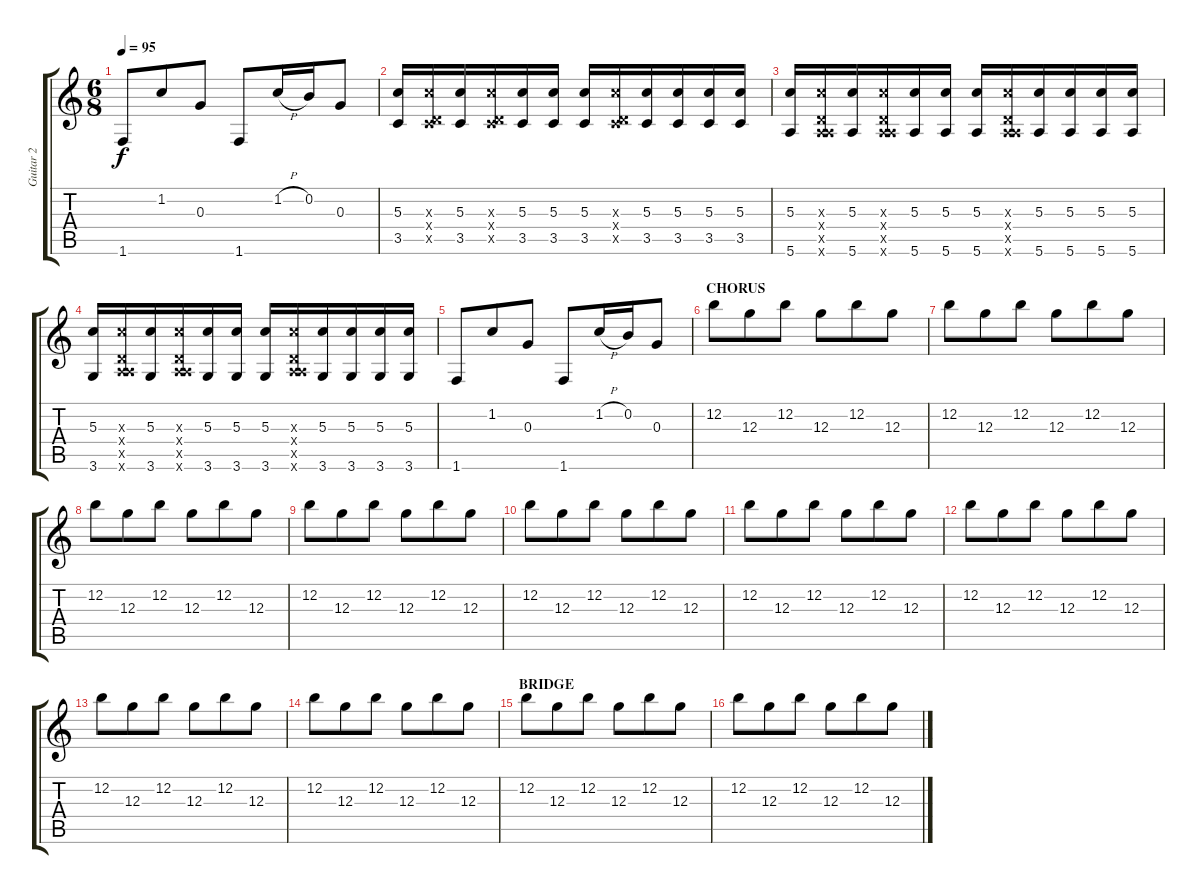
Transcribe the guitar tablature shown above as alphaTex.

\track ("Guitar 2" "Guitar 2") {instrument electricguitarjazz}
\staff {score tabs}
\tuning (E4 B3 G3 D3 A2 E2) {hide}
\ts (6 8)
\tempo 95
\clef g2
\ks c
1.6.8{dy f} 1.2.8 0.3.8 1.6.8 1.2{h}.16 0.2.16 0.3.8 |
(5.3 3.5).16 (5.3{x} 0.4{x} 3.5{x}).16 (5.3 3.5).16 (5.3{x} 0.4{x} 3.5{x}).16 (5.3 3.5).16 (5.3 3.5).16 (5.3 3.5).16 (5.3{x} 0.4{x} 3.5{x}).16 (5.3 3.5).16 (5.3 3.5).16 (5.3 3.5).16 (5.3 3.5).16 |
(5.3 5.6).16 (5.3{x} 0.4{x} 0.5{x} 5.6{x}).16 (5.3 5.6).16 (5.3{x} 0.4{x} 0.5{x} 5.6{x}).16 (5.3 5.6).16 (5.3 5.6).16 (5.3 5.6).16 (5.3{x} 0.4{x} 0.5{x} 5.6{x}).16 (5.3 5.6).16 (5.3 5.6).16 (5.3 5.6).16 (5.3 5.6).16 |
(5.3 3.6).16 (5.3{x} 0.4{x} 0.5{x} 5.6{x}).16 (5.3 3.6).16 (5.3{x} 0.4{x} 0.5{x} 5.6{x}).16 (5.3 3.6).16 (5.3 3.6).16 (5.3 3.6).16 (5.3{x} 0.4{x} 0.5{x} 5.6{x}).16 (5.3 3.6).16 (5.3 3.6).16 (5.3 3.6).16 (5.3 3.6).16 |
1.6.8 1.2.8 0.3.8 1.6.8 1.2{h}.16 0.2.16 0.3.8 |
\section ("" "CHORUS")
12.2.8 12.3.8 12.2.8 12.3.8 12.2.8 12.3.8 |
12.2.8 12.3.8 12.2.8 12.3.8 12.2.8 12.3.8 |
12.2.8 12.3.8 12.2.8 12.3.8 12.2.8 12.3.8 |
12.2.8 12.3.8 12.2.8 12.3.8 12.2.8 12.3.8 |
12.2.8 12.3.8 12.2.8 12.3.8 12.2.8 12.3.8 |
12.2.8 12.3.8 12.2.8 12.3.8 12.2.8 12.3.8 |
12.2.8 12.3.8 12.2.8 12.3.8 12.2.8 12.3.8 |
12.2.8 12.3.8 12.2.8 12.3.8 12.2.8 12.3.8 |
12.2.8 12.3.8 12.2.8 12.3.8 12.2.8 12.3.8 |
\section ("" "BRIDGE")
12.2.8{volume 8 instrument electricguitarjazz} 12.3.8 12.2.8 12.3.8 12.2.8 12.3.8 |
12.2.8 12.3.8 12.2.8 12.3.8 12.2.8 12.3.8
